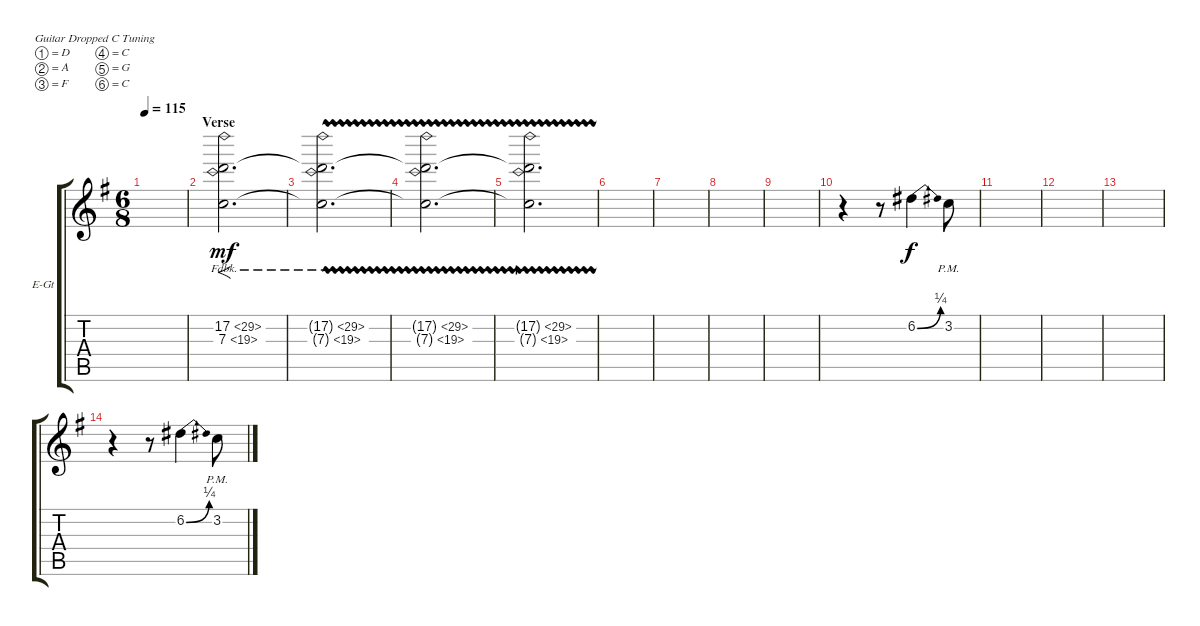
\bracketExtendMode groupsimilarinstruments
\firstSystemTrackNameOrientation horizontal
\otherSystemsTrackNameOrientation horizontal
\track ("Lead Overdub" "E-Gt") {instrument distortionguitar}
\staff {score tabs}
\tuning (D4 A3 F3 C3 G2 C2)
\ts (6 8)
\tempo 115
\clef g2
\ks eminor
|
\section ("" "Verse")
(17.2{fh 12} 7.3{fh 12}).2{f d dy mf} |
(17.2{fh 12 vw t} 7.3{fh 12 t}).2{d} |
(17.2{fh 12 vw t} 7.3{fh 12 t}).2{d} |
(17.2{fh 12 vw t} 7.3{fh 12 t}).2{d} |
|
|
|
|
r.4 r.8 6.2{be (bend 0 0 52.8 1)}.4{dy f} 3.2{pm}.8 |
|
|
|
r.4 r.8 6.2{be (bend 0 0 52.8 1)}.4 3.2{pm}.8
